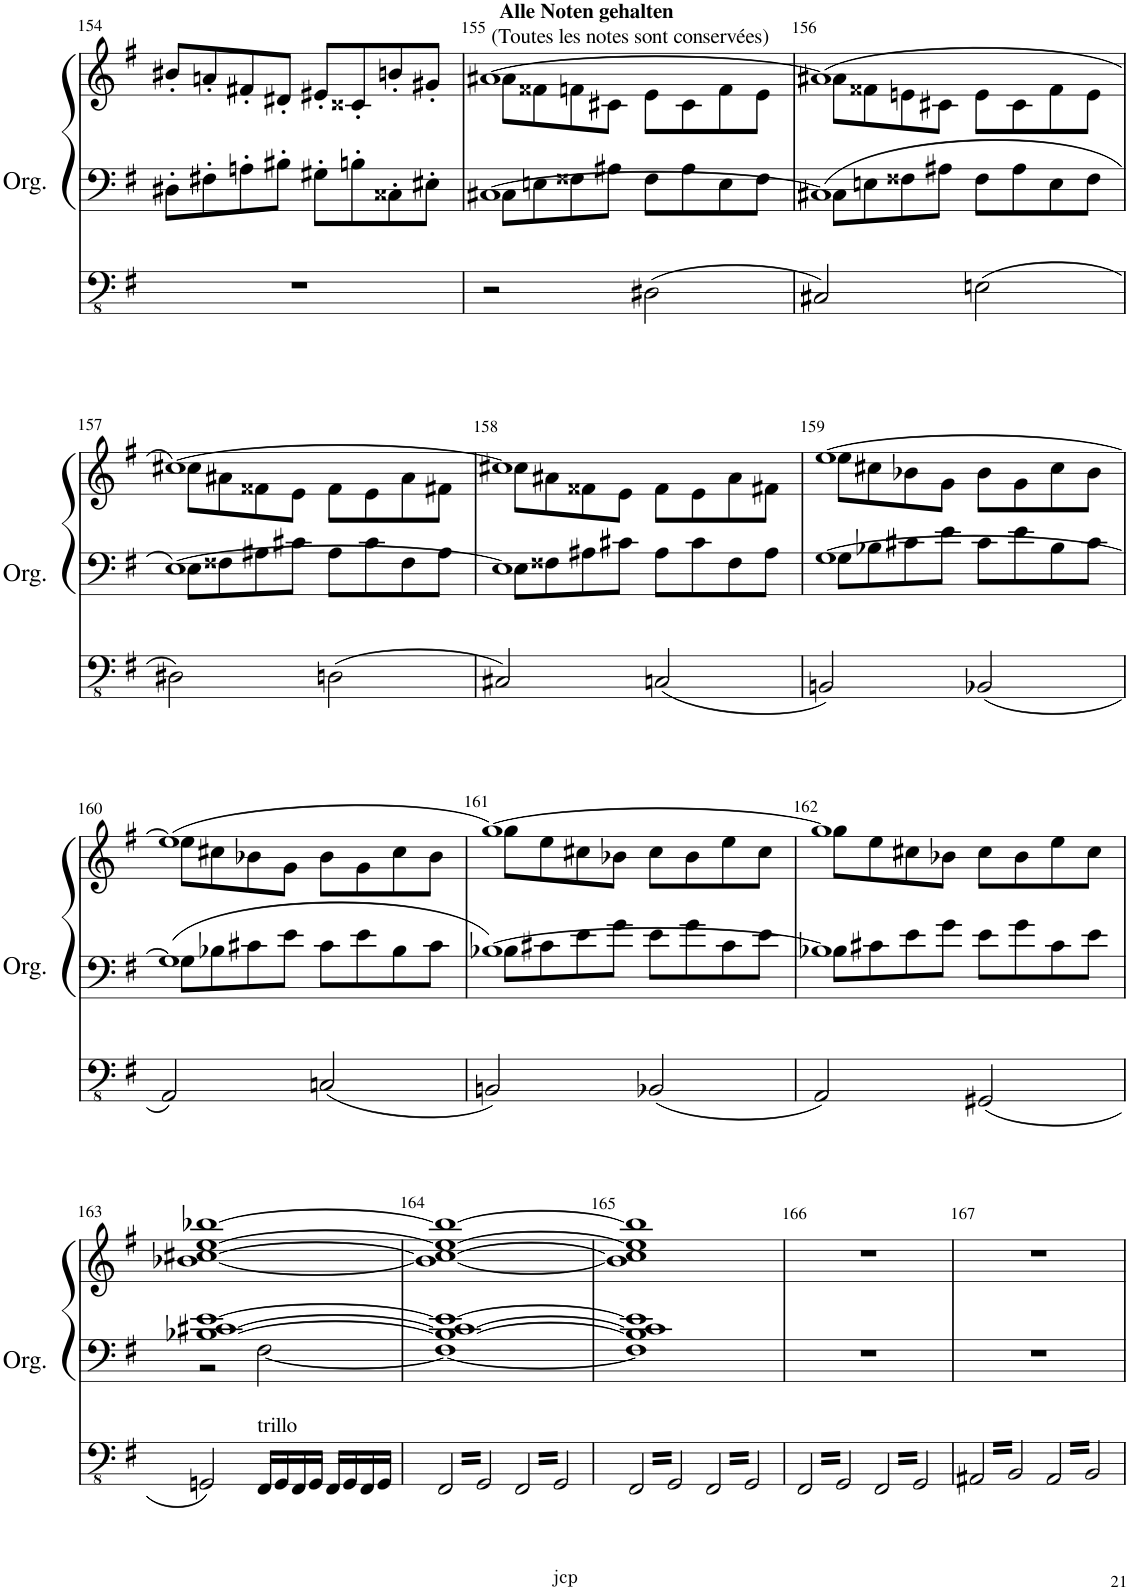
**kern	**kern	**kern
*part1	*part1	*part1
*staff3	*staff2	*staff1
*I"Orgue à tuyaux	*	*
*I'Org.	*	*
!!LO:PB:g=z
*clefFv4	*clefF4	*clefG2
*k[f#]	*k[f#]	*k[f#]
*M4/4	*M4/4	*M4/4
*met(c)	*met(c)	*met(c)
=154	=154	=154
1r	8D#X'\L	8b#X'/L
.	8F#X'\	8an'/
.	8An'\	8f#X'/
.	8B#X'\J	8d#X'/J
.	8G#X'\L	8e#X'/L
.	8Bn'\	8c##X'/
.	8C##X'\	8bn'/
.	8E#X'\J	8g#X'/J
=155	=155	=155
*	*^	*^
!	!	!	!LO:TX:a:B:t=Alle Noten gehalten	!
!	!	!	!LO:TX:a:t=(Toutes les notes sont conservées)	!
2r	[1C#X	8C#\L	[1a#X	8a#\L
.	.	8En\	.	8f##X\
.	.	8F##X\	.	8fn\
.	.	8A#X\J	.	8c#X\J
2DD#X\	.	8F##\L	.	8e\L
.	.	8A#\	.	8c#\
.	.	8E\	.	8f\
.	.	8F##\J	.	8e\J
=156	=156	=156	=156	=156
2CC#X/	1C#]	8C#X\L	(1a#]	8a#X\L
.	.	8En\	.	8f##X\
.	.	8F##X\	.	8en\
.	.	8A#X\J	.	8c#X\J
2EEn\	.	8F##\L	.	8e\L
.	.	8A#\	.	8c#\
.	.	8E\	.	8f##\
.	.	8F##\J	.	8e\J
!!LO:LB:g=z	!!
=157	=157	=157	=157	=157
2DD#X\	[1E	8E\L	[1cc#X)	8cc#\L
.	.	8F##X\	.	8a#X\
.	.	8A#X\	.	8f##X\
.	.	8c#X\J	.	8e\J
2DDn\	.	8A#\L	.	8f##\L
.	.	8c#\	.	8e\
.	.	8F##\	.	8a#\
.	.	8A#\J	.	8f#X\J
=158	=158	=158	=158	=158
2CC#X/	1E]	8E\L	1cc#]	8cc#X\L
.	.	8F##X\	.	8a#X\
.	.	8A#X\	.	8f##X\
.	.	8c#X\J	.	8e\J
2CCn/	.	8A#\L	.	8f##\L
.	.	8c#\	.	8e\
.	.	8F##\	.	8a#\
.	.	8A#\J	.	8f#X\J
=159	=159	=159	=159	=159
2BBBn/	[1G	8G\L	[1ee	8ee\L
.	.	8B-X\	.	8cc#X\
.	.	8c#X\	.	8b-X\
.	.	8e\J	.	8g\J
2BBB-X/	.	8c#\L	.	8b-\L
.	.	8e\	.	8g\
.	.	8B-\	.	8cc#\
.	.	8c#\J	.	8b-\J
!!LO:LB:g=z	!!
=160	=160	=160	=160	=160
2AAA/	1G]	8G\L	(1ee]	8ee\L
.	.	8B-X\	.	8cc#X\
.	.	8c#X\	.	8b-X\
.	.	8e\J	.	8g\J
2CCn/	.	8c#\L	.	8b-\L
.	.	8e\	.	8g\
.	.	8B-\	.	8cc#\
.	.	8c#\J	.	8b-\J
=161	=161	=161	=161	=161
2BBBn/	[1B-X	8B-\L	[1gg)	8gg\L
.	.	8c#X\	.	8ee\
.	.	8e\	.	8cc#X\
.	.	8g\J	.	8b-X\J
2BBB-X/	.	8e\L	.	8cc#\L
.	.	8g\	.	8b-\
.	.	8c#\	.	8ee\
.	.	8e\J	.	8cc#\J
=162	=162	=162	=162	=162
2AAA/	1B-]	8B-X\L	1gg]	8gg\L
.	.	8c#X\	.	8ee\
.	.	8e\	.	8cc#X\
.	.	8g\J	.	8b-X\J
2GGG#X/	.	8e\L	.	8cc#\L
.	.	8g\	.	8b-\
.	.	8c#\	.	8ee\
.	.	8e\J	.	8cc#\J
*	*	*	*v	*v
!!LO:LB:g=z
=163	=163	=163	=163
2GGGn/	[1B-X [1c#X [1e	2r	[1b-X [1cc#X [1ee [1bb-X
!LO:TX:a:t=trillo	!	!	!
16FFF#/LL	.	[2F#\	.
16GGG/	.	.	.
16FFF#/	.	.	.
16GGG/JJ	.	.	.
16FFF#/LL	.	.	.
16GGG/	.	.	.
16FFF#/	.	.	.
16GGG/JJ	.	.	.
=164	=164	=164	=164
6.FFF#/	1B-_ 1c#_ 1e_	1F#_	1b-_ 1cc#_ 1ee_ 1bb-_
6.GGG/	.	.	.
6.FFF#/	.	.	.
6.GGG/	.	.	.
=165	=165	=165	=165
6.FFF#/	1B-] 1c#] 1e]	1F#]	1b-] 1cc#] 1ee] 1bb-]
6.GGG/	.	.	.
6.FFF#/	.	.	.
6.GGG/	.	.	.
*	*v	*v	*
=166	=166	=166
6.FFF#/	1r	1r
6.GGG/	.	.
6.FFF#/	.	.
6.GGG/	.	.
=167	=167	=167
6.AAA#X/	1r	1r
6.BBB/	.	.
6.AAA#/	.	.
6.BBB/	.	.
=	=	=
*-	*-	*-
